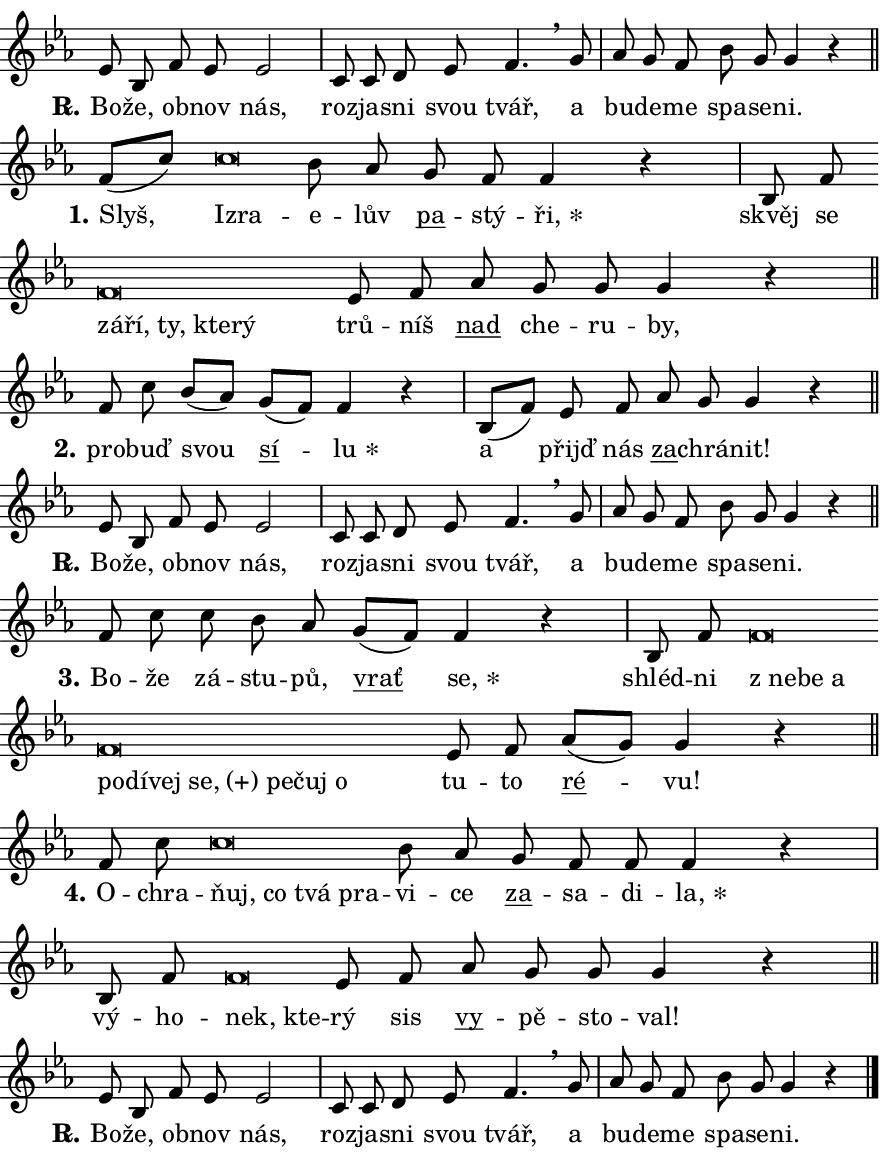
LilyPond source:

\version "2.24.0"
\header { tagline = "" }
\paper {
  indent = 0\cm
  top-margin = 0\cm
  right-margin = 0.13\cm % to fit lyric hyphens
  bottom-margin = 0\cm
  left-margin = 0\cm
  paper-width = 15\cm
  page-breaking = #ly:one-page-breaking
  system-system-spacing.basic-distance = #11
  score-system-spacing.basic-distance = #11
  ragged-last = ##f
}


%% Author: Thomas Morley
%% https://lists.gnu.org/archive/html/lilypond-user/2020-05/msg00002.html
#(define (line-position grob)
"Returns position of @var[grob} in current system:
   @code{'start}, if at first time-step
   @code{'end}, if at last time-step
   @code{'middle} otherwise
"
  (let* ((col (ly:item-get-column grob))
         (ln (ly:grob-object col 'left-neighbor))
         (rn (ly:grob-object col 'right-neighbor))
         (col-to-check-left (if (ly:grob? ln) ln col))
         (col-to-check-right (if (ly:grob? rn) rn col))
         (break-dir-left
           (and
             (ly:grob-property col-to-check-left 'non-musical #f)
             (ly:item-break-dir col-to-check-left)))
         (break-dir-right
           (and
             (ly:grob-property col-to-check-right 'non-musical #f)
             (ly:item-break-dir col-to-check-right))))
        (cond ((eqv? 1 break-dir-left) 'start)
              ((eqv? -1 break-dir-right) 'end)
              (else 'middle))))

#(define (tranparent-at-line-position vctor)
  (lambda (grob)
  "Relying on @code{line-position} select the relevant enry from @var{vctor}.
Used to determine transparency,"
    (case (line-position grob)
      ((end) (not (vector-ref vctor 0)))
      ((middle) (not (vector-ref vctor 1)))
      ((start) (not (vector-ref vctor 2))))))

noteHeadBreakVisibility =
#(define-music-function (break-visibility)(vector?)
"Makes @code{NoteHead}s transparent relying on @var{break-visibility}"
#{
  \override NoteHead.transparent =
    #(tranparent-at-line-position break-visibility)
#})

#(define delete-ledgers-for-transparent-note-heads
  (lambda (grob)
    "Reads whether a @code{NoteHead} is transparent.
If so this @code{NoteHead} is removed from @code{'note-heads} from
@var{grob}, which is supposed to be @code{LedgerLineSpanner}.
As a result ledgers are not printed for this @code{NoteHead}"
    (let* ((nhds-array (ly:grob-object grob 'note-heads))
           (nhds-list
             (if (ly:grob-array? nhds-array)
                 (ly:grob-array->list nhds-array)
                 '()))
           ;; Relies on the transparent-property being done before
           ;; Staff.LedgerLineSpanner.after-line-breaking is executed.
           ;; This is fragile ...
           (to-keep
             (remove
               (lambda (nhd)
                 (ly:grob-property nhd 'transparent #f))
               nhds-list)))
      ;; TODO find a better method to iterate over grob-arrays, similiar
      ;; to filter/remove etc for lists
      ;; For now rebuilt from scratch
      (set! (ly:grob-object grob 'note-heads)  '())
      (for-each
        (lambda (nhd)
          (ly:pointer-group-interface::add-grob grob 'note-heads nhd))
        to-keep))))

squashNotes = {
  \override NoteHead.X-extent = #'(-0.2 . 0.2)
  \override NoteHead.Y-extent = #'(-0.75 . 0)
  \override NoteHead.stencil =
    #(lambda (grob)
       (let ((pos (ly:grob-property grob 'staff-position)))
         (begin
           (if (< pos -7) (display "ERROR: Lower brevis then expected\n") (display ""))
           (if (<= pos -6) ly:text-interface::print ly:note-head::print))))
}
unSquashNotes = {
  \revert NoteHead.X-extent
  \revert NoteHead.Y-extent
  \revert NoteHead.stencil
}

hideNotes = \noteHeadBreakVisibility #begin-of-line-visible
unHideNotes = \noteHeadBreakVisibility #all-visible

% work-around for resetting accidentals
% https://lilypond.org/doc/v2.23/Documentation/notation/displaying-rhythms#unmetered-music
cadenzaMeasure = {
  \cadenzaOff
  \partial 1024 s1024
  \cadenzaOn
}

#(define-markup-command (accent layout props text) (markup?)
  "Underline accented syllable"
  (interpret-markup layout props
    #{\markup \override #'(offset . 4.3) \underline { #text }#}))

responsum = \markup \concat {
  "R" \hspace #-1.05 \path #0.1 #'((moveto 0 0.07) (lineto 0.9 0.8)) \hspace #0.05 "."
}

spaceSize = #0.6828661417322834 % exact space size for TeX Gyre Schola

\layout {
  \context {
    \Staff
    \remove "Time_signature_engraver"
    \override LedgerLineSpanner.after-line-breaking = #delete-ledgers-for-transparent-note-heads
  }
  \context {
    \Lyrics {
      \override LyricSpace.minimum-distance = \spaceSize
      \override LyricText.font-name = #"TeX Gyre Schola"
      \override LyricText.font-size = 1
      \override StanzaNumber.font-name = #"TeX Gyre Schola Bold"
      \override StanzaNumber.font-size = 1
    }
  }
  \context {
    \Score 
    \override NoteHead.text =
      #(lambda (grob) 
        (let ((pos (ly:grob-property grob 'staff-position)))
          #{\markup {
            \combine
              \halign #-0.55 \raise #(if (= pos -6) 0 0.5) \override #'(thickness . 2) \draw-line #'(3.2 . 0)
              \musicglyph "noteheads.sM1"
          }#}))
  }
}

% magnetic-lyrics.ily
%
%   written by
%     Jean Abou Samra <jean@abou-samra.fr>
%     Werner Lemberg <wl@gnu.org>
%
%   adapted by
%     Jiri Hon <jiri.hon@gmail.com>
%
% Version 2022-Apr-15

% https://www.mail-archive.com/lilypond-user@gnu.org/msg149350.html

#(define (Left_hyphen_pointer_engraver context)
   "Collect syllable-hyphen-syllable occurrences in lyrics and store
them in properties.  This engraver only looks to the left.  For
example, if the lyrics input is @code{foo -- bar}, it does the
following.

@itemize @bullet
@item
Set the @code{text} property of the @code{LyricHyphen} grob between
@q{foo} and @q{bar} to @code{foo}.

@item
Set the @code{left-hyphen} property of the @code{LyricText} grob with
text @q{foo} to the @code{LyricHyphen} grob between @q{foo} and
@q{bar}.
@end itemize

Use this auxiliary engraver in combination with the
@code{lyric-@/text::@/apply-@/magnetic-@/offset!} hook."
   (let ((hyphen #f)
         (text #f))
     (make-engraver
      (acknowledgers
       ((lyric-syllable-interface engraver grob source-engraver)
        (set! text grob)))
      (end-acknowledgers
       ((lyric-hyphen-interface engraver grob source-engraver)
        ;(when (not (grob::has-interface grob 'lyric-space-interface))
          (set! hyphen grob)));)
      ((stop-translation-timestep engraver)
       (when (and text hyphen)
         (ly:grob-set-object! text 'left-hyphen hyphen))
       (set! text #f)
       (set! hyphen #f)))))

#(define (lyric-text::apply-magnetic-offset! grob)
   "If the space between two syllables is less than the value in
property @code{LyricText@/.details@/.squash-threshold}, move the right
syllable to the left so that it gets concatenated with the left
syllable.

Use this function as a hook for
@code{LyricText@/.after-@/line-@/breaking} if the
@code{Left_@/hyphen_@/pointer_@/engraver} is active."
   (let ((hyphen (ly:grob-object grob 'left-hyphen #f)))
     (when hyphen
       (let ((left-text (ly:spanner-bound hyphen LEFT)))
         (when (grob::has-interface left-text 'lyric-syllable-interface)
           (let* ((common (ly:grob-common-refpoint grob left-text X))
                  (this-x-ext (ly:grob-extent grob common X))
                  (left-x-ext
                   (begin
                     ;; Trigger magnetism for left-text.
                     (ly:grob-property left-text 'after-line-breaking)
                     (ly:grob-extent left-text common X)))
                  ;; `delta` is the gap width between two syllables.
                  (delta (- (interval-start this-x-ext)
                            (interval-end left-x-ext)))
                  (details (ly:grob-property grob 'details))
                  (threshold (assoc-get 'squash-threshold details 0.2)))
             (when (< delta threshold)
               (let* (;; We have to manipulate the input text so that
                      ;; ligatures crossing syllable boundaries are not
                      ;; disabled.  For languages based on the Latin
                      ;; script this is essentially a beautification.
                      ;; However, for non-Western scripts it can be a
                      ;; necessity.
                      (lt (ly:grob-property left-text 'text))
                      (rt (ly:grob-property grob 'text))
                      (is-space (grob::has-interface hyphen 'lyric-space-interface))
                      (space (if is-space " " ""))
                      (extra-delta (if is-space spaceSize 0))
                      ;; Append new syllable.
                      (ltrt-space (if (and (string? lt) (string? rt))
                                (string-append lt space rt)
                                (make-concat-markup (list lt space rt))))
                      ;; Right-align `ltrt` to the right side.
                      (ltrt-space-markup (grob-interpret-markup
                               grob
                               (make-translate-markup
                                (cons (interval-length this-x-ext) 0)
                                (make-right-align-markup ltrt-space)))))
                 (begin
                   ;; Don't print `left-text`.
                   (ly:grob-set-property! left-text 'stencil #f)
                   ;; Set text and stencil (which holds all collected
                   ;; syllables so far) and shift it to the left.
                   (ly:grob-set-property! grob 'text ltrt-space)
                   (ly:grob-set-property! grob 'stencil ltrt-space-markup)
                   (ly:grob-translate-axis! grob (- (- delta extra-delta)) X))))))))))


#(define (lyric-hyphen::displace-bounds-first grob)
   ;; Make very sure this callback isn't triggered too early.
   (let ((left (ly:spanner-bound grob LEFT))
         (right (ly:spanner-bound grob RIGHT)))
     (ly:grob-property left 'after-line-breaking)
     (ly:grob-property right 'after-line-breaking)
     (ly:lyric-hyphen::print grob)))

squashThreshold = #0.4

\layout {
  \context {
    \Lyrics
    \consists #Left_hyphen_pointer_engraver
    \override LyricText.after-line-breaking =
      #lyric-text::apply-magnetic-offset!
    \override LyricHyphen.stencil = #lyric-hyphen::displace-bounds-first
    \override LyricText.details.squash-threshold = \squashThreshold
    \override LyricHyphen.minimum-distance = 0
    \override LyricHyphen.minimum-length = \squashThreshold
  }
}

squashText = \override LyricText.details.squash-threshold = 9999
unSquashText = \override LyricText.details.squash-threshold = \squashThreshold

leftText = \override LyricText.self-alignment-X = #LEFT
unLeftText = \revert LyricText.self-alignment-X

starOffset = #(lambda (grob) 
                (let ((x_offset (ly:self-alignment-interface::aligned-on-x-parent grob)))
                  (if (= x_offset 0) 0 (+ x_offset 1.2))))

star = #(define-music-function (syllable)(string?)
"Append star separator at the end of a syllable"
#{
  \once \override LyricText.X-offset = #starOffset
  \lyricmode { \markup {
    #syllable
    \override #'((font-name . "TeX Gyre Schola Bold")) \hspace #0.2 \lower #0.65 \larger "*"
  } }
#})

starAccent = #(define-music-function (syllable)(string?)
"Append star separator at the end of a syllable and make accent"
#{
  \once \override LyricText.X-offset = #starOffset
  \lyricmode { \markup {
    \accent #syllable
    \override #'((font-name . "TeX Gyre Schola Bold")) \hspace #0.2 \lower #0.65 \larger "*"
  } }
#})

breath = #(define-music-function (syllable)(string?)
"Append breathing indicator at the end of a syllable"
#{
  \lyricmode { \markup { #syllable "+" } }
#})

optionalBreath = #(define-music-function (syllable)(string?)
"Append optional breathing indicator at the end of a syllable"
#{
  \lyricmode { \markup { #syllable "(+)" } }
#})


\score {
    <<
        \new Voice = "melody" { \cadenzaOn \key es \major \relative { es'8 bes f' es es2 \cadenzaMeasure \bar "|" c8 c d es \bar "" f4. \breathe g8 \cadenzaMeasure \bar "|" as g f \bar "" bes g g4 r \cadenzaMeasure \bar "||" \break } }
        \new Lyrics \lyricsto "melody" { \lyricmode { \set stanza = \responsum
Bo -- že, ob -- nov nás, roz -- ja -- sni svou tvář, a bu -- de -- me spa -- se -- ni. } }
    >>
    \layout {}
}

\score {
    <<
        \new Voice = "melody" { \cadenzaOn \key es \major \relative { f'8[( c')] \bar "" \squashNotes c\breve*1/16 \hideNotes \breve*1/16 \bar "" \unHideNotes \unSquashNotes bes8 as \bar "" g f f4 r \cadenzaMeasure \bar "|" bes,8 f' \bar "" \squashNotes f\breve*1/16 \hideNotes \breve*1/16 \bar "" \breve*1/16 \bar "" \breve*1/16 \breve*1/16 \bar "" \unHideNotes \unSquashNotes es8 f \bar "" as g g g4 r \cadenzaMeasure \bar "||" \break } }
        \new Lyrics \lyricsto "melody" { \lyricmode { \set stanza = "1."
Slyš, \leftText Iz -- \squashText ra -- \unLeftText \unSquashText e -- lův \markup \accent pa -- stý -- \star ři, skvěj se \leftText zá -- \squashText ří, ty, kte -- rý \unLeftText \unSquashText trů -- níš \markup \accent nad che -- ru -- by, } }
    >>
    \layout {}
}

\score {
    <<
        \new Voice = "melody" { \cadenzaOn \key es \major \relative { f'8 c'8 bes8[( as)] \bar "" g[( f)] f4 r \cadenzaMeasure \bar "|" bes,8[( f'8)] es8 f \bar "" as g g4 r \cadenzaMeasure \bar "||" \break } }
        \new Lyrics \lyricsto "melody" { \lyricmode { \set stanza = "2."
pro -- buď svou \markup \accent sí -- \star lu a přijď nás \markup \accent za -- chrá -- nit! } }
    >>
    \layout {}
}

\score {
    <<
        \new Voice = "melody" { \cadenzaOn \key es \major \relative { es'8 bes f' es es2 \cadenzaMeasure \bar "|" c8 c d es \bar "" f4. \breathe g8 \cadenzaMeasure \bar "|" as g f \bar "" bes g g4 r \cadenzaMeasure \bar "||" \break } }
        \new Lyrics \lyricsto "melody" { \lyricmode { \set stanza = \responsum
Bo -- že, ob -- nov nás, roz -- ja -- sni svou tvář, a bu -- de -- me spa -- se -- ni. } }
    >>
    \layout {}
}

\score {
    <<
        \new Voice = "melody" { \cadenzaOn \key es \major \relative { f'8 c' \bar "" c bes8 as \bar "" g[( f)] f4 r \cadenzaMeasure \bar "|" bes,8 f' \bar "" \squashNotes f\breve*1/16 \hideNotes \breve*1/16 \bar "" \breve*1/16 \bar "" \breve*1/16 \bar "" \breve*1/16 \bar "" \breve*1/16 \bar "" \breve*1/16 \bar "" \breve*1/16 \bar "" \breve*1/16 \breve*1/16 \bar "" \unHideNotes \unSquashNotes es8 f \bar "" as[( g)] g4 r \cadenzaMeasure \bar "||" \break } }
        \new Lyrics \lyricsto "melody" { \lyricmode { \set stanza = "3."
Bo -- že zá -- stu -- pů, \markup \accent vrať \star se, shléd -- ni \leftText "z ne" -- \squashText be a po -- dí -- vej \optionalBreath se, pe -- čuj o \unLeftText \unSquashText tu -- to \markup \accent ré -- vu! } }
    >>
    \layout {}
}

\score {
    <<
        \new Voice = "melody" { \cadenzaOn \key es \major \relative { f'8 c' \bar "" \squashNotes c\breve*1/16 \hideNotes \breve*1/16 \bar "" \breve*1/16 \breve*1/16 \bar "" \unHideNotes \unSquashNotes bes8 as \bar "" g f f f4 r \cadenzaMeasure \bar "|" bes,8 f' \bar "" \squashNotes f\breve*1/16 \hideNotes \breve*1/16 \bar "" \unHideNotes \unSquashNotes es8 f \bar "" as g g g4 r \cadenzaMeasure \bar "||" \break } }
        \new Lyrics \lyricsto "melody" { \lyricmode { \set stanza = "4."
O -- chra -- \leftText ňuj, \squashText co tvá pra -- \unLeftText \unSquashText vi -- ce \markup \accent za -- sa -- di -- \star la, vý -- ho -- \leftText nek, \squashText kte -- \unLeftText \unSquashText rý sis \markup \accent vy -- pě -- sto -- val! } }
    >>
    \layout {}
}

\score {
    <<
        \new Voice = "melody" { \cadenzaOn \key es \major \relative { es'8 bes f' es es2 \cadenzaMeasure \bar "|" c8 c d es \bar "" f4. \breathe g8 \cadenzaMeasure \bar "|" as g f \bar "" bes g g4 r \cadenzaMeasure \bar "||" \break } \bar "|." }
        \new Lyrics \lyricsto "melody" { \lyricmode { \set stanza = \responsum
Bo -- že, ob -- nov nás, roz -- ja -- sni svou tvář, a bu -- de -- me spa -- se -- ni. } }
    >>
    \layout {}
}
